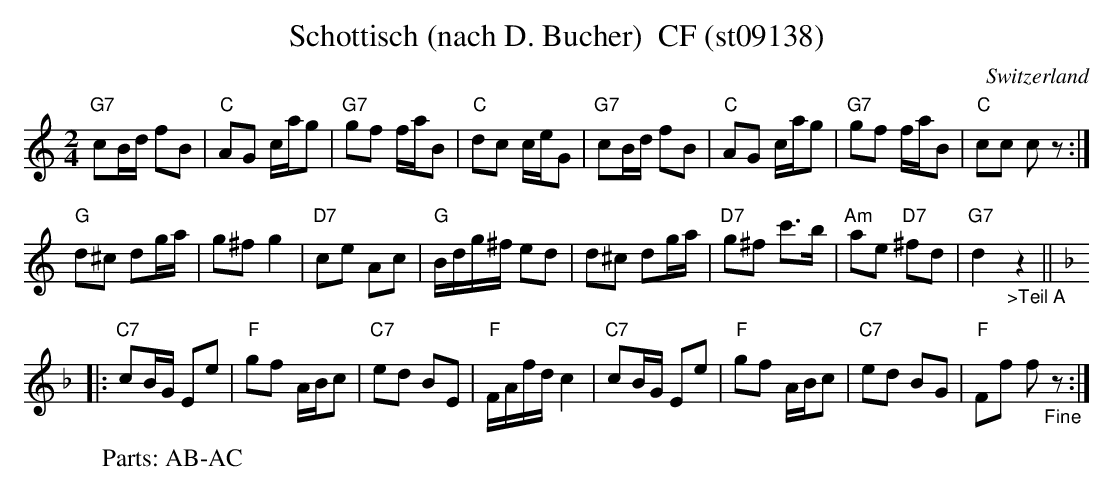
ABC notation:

X:1
T: Schottisch (nach D. Bucher)  CF (st09138)
M:2/4
L:1/16
O:Switzerland
K:C major
"G7"c2Bd f2B2 | "C"A2G2 cag2 | "G7"g2f2 faB2 | "C"d2c2 ceG2 | "G7"c2Bd f2B2 | "C"A2G2 cag2 | "G7"g2f2 faB2 | "C"c2c2 c2z2 :|
"G"d2^c2 d2ga | g2^f2g4 | "D7"c2e2 A2c2 | "G"Bdg^f e2d2 | d2^c2 d2ga | "D7"g2^f2 c'3b | "Am"a2e2 "D7"^f2d2 | "G7"d4"_>Teil A"z4 || [K:F]
|: "C7"c2BG E2e2 | "F"g2f2 ABc2 | "C7"e2d2 B2E2 | "F"FAfdc4 | "C7"c2BG E2e2 | "F"g2f2 ABc2 | "C7"e2d2 B2G2 | "F"F2f2 f2"_Fine"z2 :|
W:Parts: AB-AC
